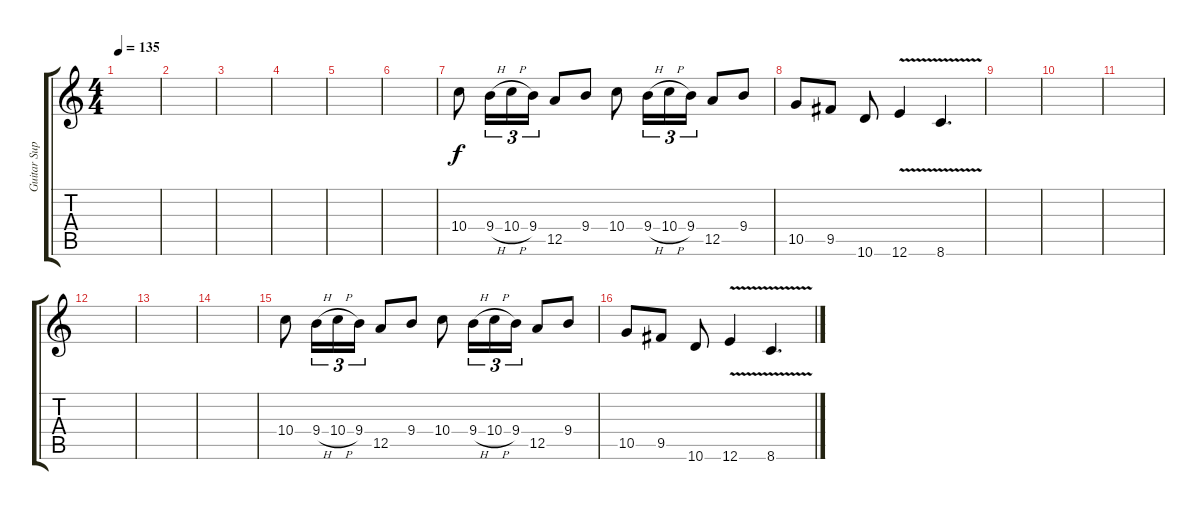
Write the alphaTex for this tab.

\track ("Guitar Sup 1" "Guitar Sup") {instrument overdrivenguitar}
\staff {score tabs}
\tuning (E4 B3 G3 D3 A2 E2) {hide}
\ts (4 4)
\tempo 135
\clef g2
\ks c
|
|
|
|
|
|
10.4.8{volume 16} 9.4{h}.16{tu (3 2)} 10.4{h}.16{tu (3 2)} 9.4.16{tu (3 2)} 12.5.8 9.4.8 10.4.8 9.4{h}.16{tu (3 2)} 10.4{h}.16{tu (3 2)} 9.4.16{tu (3 2)} 12.5.8 9.4.8 |
10.5.8{volume 14} 9.5.8 10.6.8 12.6{v}.4 8.6{v}.4{d} |
|
|
|
|
|
|
10.4.8{volume 16} 9.4{h}.16{tu (3 2)} 10.4{h}.16{tu (3 2)} 9.4.16{tu (3 2)} 12.5.8 9.4.8 10.4.8 9.4{h}.16{tu (3 2)} 10.4{h}.16{tu (3 2)} 9.4.16{tu (3 2)} 12.5.8 9.4.8 |
10.5.8{volume 14} 9.5.8 10.6.8 12.6{v}.4 8.6{v}.4{d}
